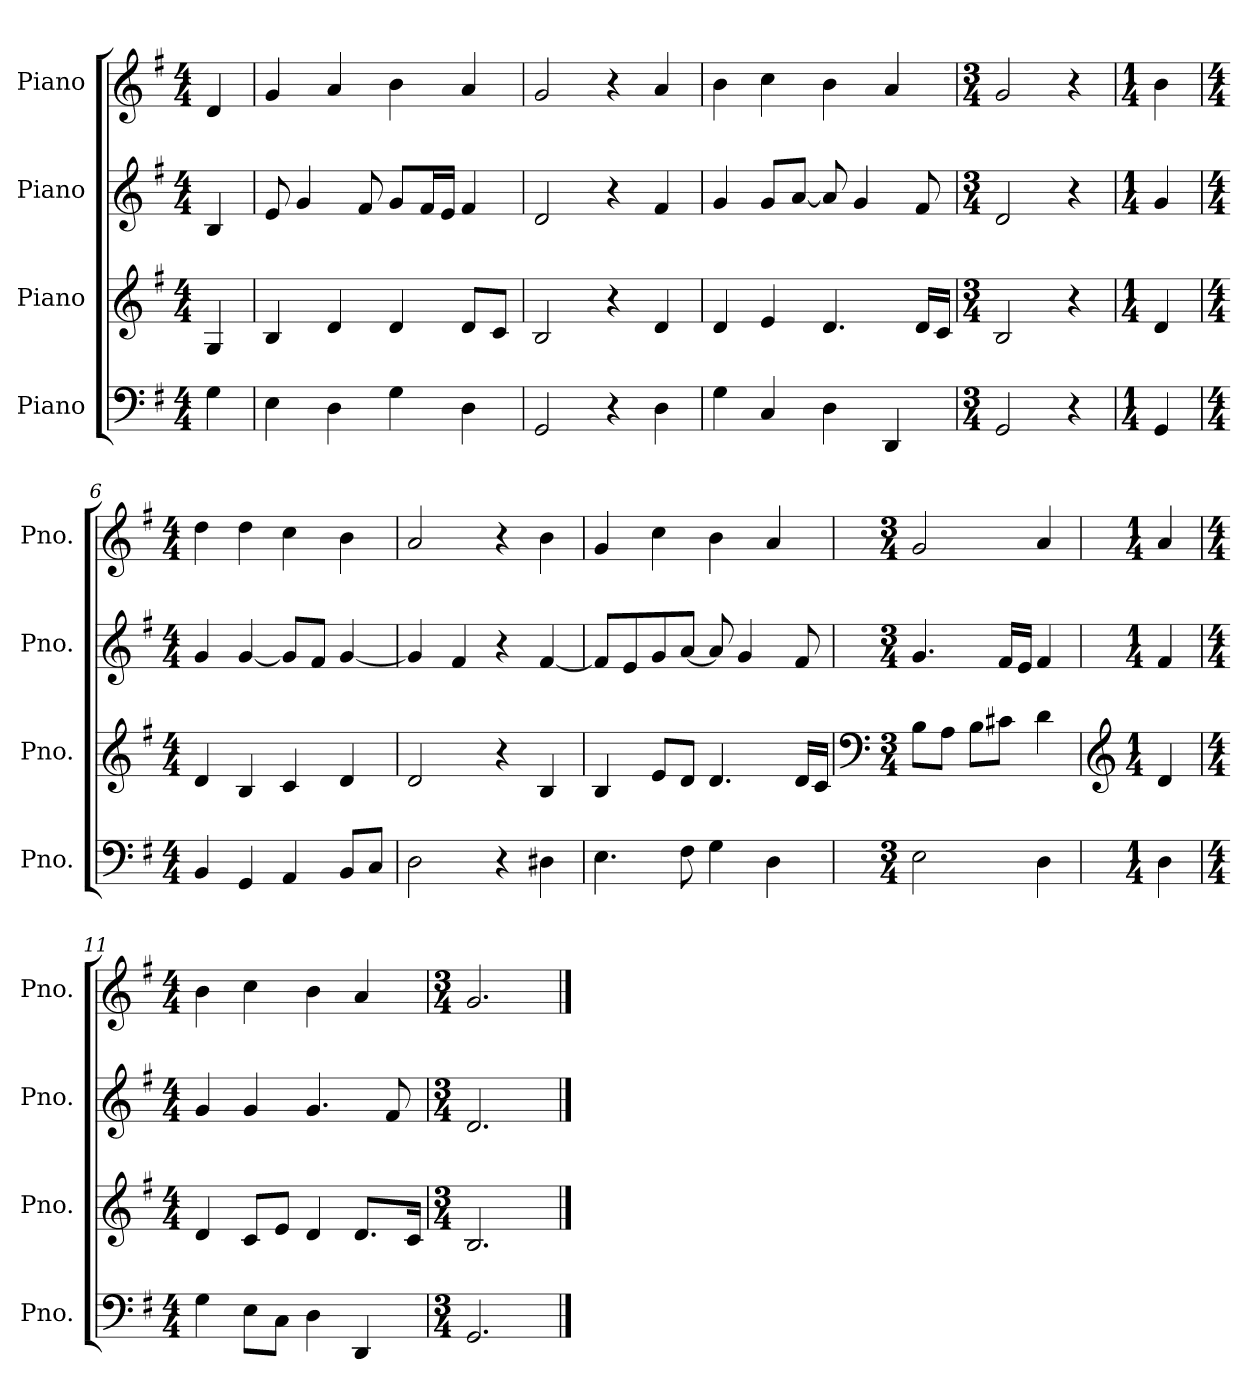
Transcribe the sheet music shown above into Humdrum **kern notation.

**kern	**kern	**kern	**kern
*part4	*part3	*part2	*part1
*staff4	*staff3	*staff2	*staff1
*I"Piano	*I"Piano	*I"Piano	*I"Piano
*I'Pno.	*I'Pno.	*I'Pno.	*I'Pno.
*clefF4	*clefG2	*clefG2	*clefG2
*k[f#]	*k[f#]	*k[f#]	*k[f#]
*M4/4	*M4/4	*M4/4	*M4/4
*MM120	*MM120	*MM120	*MM120
=	=	=	=
4G\	4G/	4B/	4d/
=1	=1	=1	=1
4E\	4B/	8e/	4g/
.	.	4g/	.
4D\	4d/	.	4a/
.	.	8f#/	.
4G\	4d/	8g/L	4b\
.	.	16f#/L	.
.	.	16e/JJ	.
4D\	8d/L	4f#/	4a/
.	8c/J	.	.
=2	=2	=2	=2
2GG/	2B/	2d/	2g/
4r	4r	4r	4r
4D\	4d/	4f#/	4a/
=3	=3	=3	=3
4G\	4d/	4g/	4b\
4C/	4e/	8g/L	4cc\
.	.	[8a/J	.
4D\	4.d/	8a/]	4b\
.	.	4g/	.
4DD/	.	.	4a/
.	16d/LL	8f#/	.
.	16c/JJ	.	.
=4	=4	=4	=4
*M3/4	*M3/4	*M3/4	*M3/4
2GG/	2B/	2d/	2g/
4r	4r	4r	4r
=5	=5	=5	=5
*M1/4	*M1/4	*M1/4	*M1/4
4GG/	4d/	4g/	4b\
=6	=6	=6	=6
*M4/4	*M4/4	*M4/4	*M4/4
4BB/	4d/	4g/	4dd\
4GG/	4B/	[4g/	4dd\
4AA/	4c/	8g/L]	4cc\
.	.	8f#/J	.
8BB/L	4d/	[4g/	4b\
8C/J	.	.	.
!!LO:LB:g=z
=7	=7	=7	=7
2D\	2d/	4g/]	2a/
.	.	4f#/	.
4r	4r	4r	4r
4D#X\	4B/	[4f#/	4b\
=8	=8	=8	=8
4.E\	4B/	8f#/L]	4g/
.	.	8e/	.
.	8e/L	8g/	4cc\
8F#\	8d/J	[8a/J	.
4G\	4.d/	8a/]	4b\
.	.	4g/	.
4D\	.	.	4a/
.	16d/LL	8f#/	.
.	16c/JJ	.	.
=9	=9	=9	=9
*	*clefF4	*	*
*M3/4	*M3/4	*M3/4	*M3/4
2E\	8B\L	4.g/	2g/
.	8A\J	.	.
.	8B\L	.	.
.	8c#X\J	16f#/LL	.
.	.	16e/JJ	.
4D\	4d\	4f#/	4a/
=10	=10	=10	=10
*	*clefG2	*	*
*M1/4	*M1/4	*M1/4	*M1/4
4D\	4d/	4f#/	4a/
=11	=11	=11	=11
*M4/4	*M4/4	*M4/4	*M4/4
4G\	4d/	4g/	4b\
8E\L	8c/L	4g/	4cc\
8C\J	8e/J	.	.
4D\	4d/	4.g/	4b\
4DD/	8.d/L	.	4a/
.	.	8f#/	.
.	16c/Jk	.	.
=12	=12	=12	=12
*M3/4	*M3/4	*M3/4	*M3/4
2.GG/	2.B/	2.d/	2.g/
==	==	==	==
*-	*-	*-	*-
